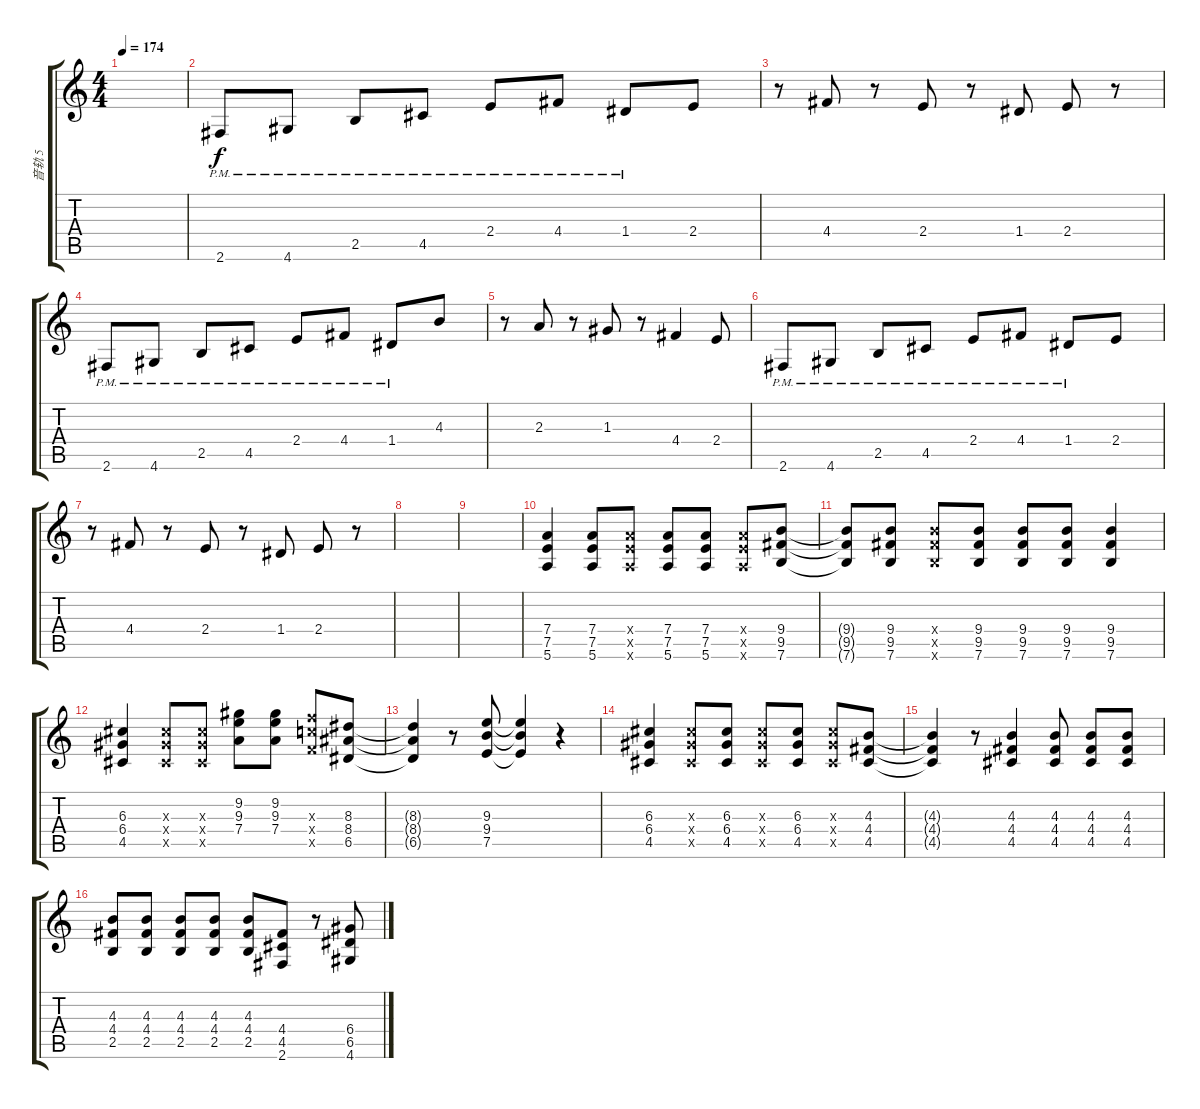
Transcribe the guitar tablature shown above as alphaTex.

\track ("音轨 5" "音轨 5") {instrument distortionguitar}
\staff {score tabs}
\tuning (E4 B3 G3 D3 A2 E2) {hide}
\ts (4 4)
\tempo 174
\clef g2
\ks c
|
2.6{pm}.8 4.6{pm}.8 2.5{pm}.8 4.5{pm}.8 2.4{pm}.8 4.4{pm}.8 1.4{pm}.8 2.4.8 |
r.8 4.4.8 r.8 2.4.8 r.8 1.4.8 2.4.8 r.8 |
2.6{pm}.8 4.6{pm}.8 2.5{pm}.8 4.5{pm}.8 2.4{pm}.8 4.4{pm}.8 1.4{pm}.8 4.3.8 |
r.8 2.3.8 r.8 1.3.8 r.8 4.4.4 2.4.8 |
2.6{pm}.8 4.6{pm}.8 2.5{pm}.8 4.5{pm}.8 2.4{pm}.8 4.4{pm}.8 1.4{pm}.8 2.4.8 |
r.8 4.4.8 r.8 2.4.8 r.8 1.4.8 2.4.8 r.8 |
|
|
(7.4 7.5 5.6).4 (7.4 7.5 5.6).8 (7.4{x} 7.5{x} 5.6{x}).8 (7.4 7.5 5.6).8 (7.4 7.5 5.6).8 (7.4{x} 7.5{x} 5.6{x}).8 (9.4 9.5 7.6).8 |
(9.4{t} 9.5{t} 7.6{t}).8 (9.4 9.5 7.6).8 (9.4{x} 9.5{x} 7.6{x}).8 (9.4 9.5 7.6).8 (9.4 9.5 7.6).8 (9.4 9.5 7.6).8 (9.4 9.5 7.6).4 |
(6.3 6.4 4.5).4 (6.3{x} 6.4{x} 4.5{x}).8 (6.3{x} 6.4{x} 4.5{x}).8 (9.2 9.3 7.4).8 (9.2 9.3 7.4).8 (10.3{x} 10.4{x} 8.5{x}).8 (8.3 8.4 6.5).8 |
(8.3{t} 8.4{t} 6.5{t}).4 r.8 (9.3 9.4 7.5).8 (9.3{t} 9.4{t} 7.5{t}).4 r.4 |
(6.3 6.4 4.5).4 (6.3{x} 6.4{x} 4.5{x}).8 (6.3 6.4 4.5).8 (6.3{x} 6.4{x} 4.5{x}).8 (6.3 6.4 4.5).8 (6.3{x} 6.4{x} 4.5{x}).8 (4.3 4.4 4.5).8 |
(4.3{t} 4.4{t} 4.5{t}).4 r.8 (4.3 4.4 4.5).4 (4.3 4.4 4.5).8 (4.3 4.4 4.5).8 (4.3 4.4 4.5).8 |
(4.3 4.4 2.5).8 (4.3 4.4 2.5).8 (4.3 4.4 2.5).8 (4.3 4.4 2.5).8 (4.3 4.4 2.5).8 (4.4 4.5 2.6).8 r.8 (6.4 6.5 4.6).8
